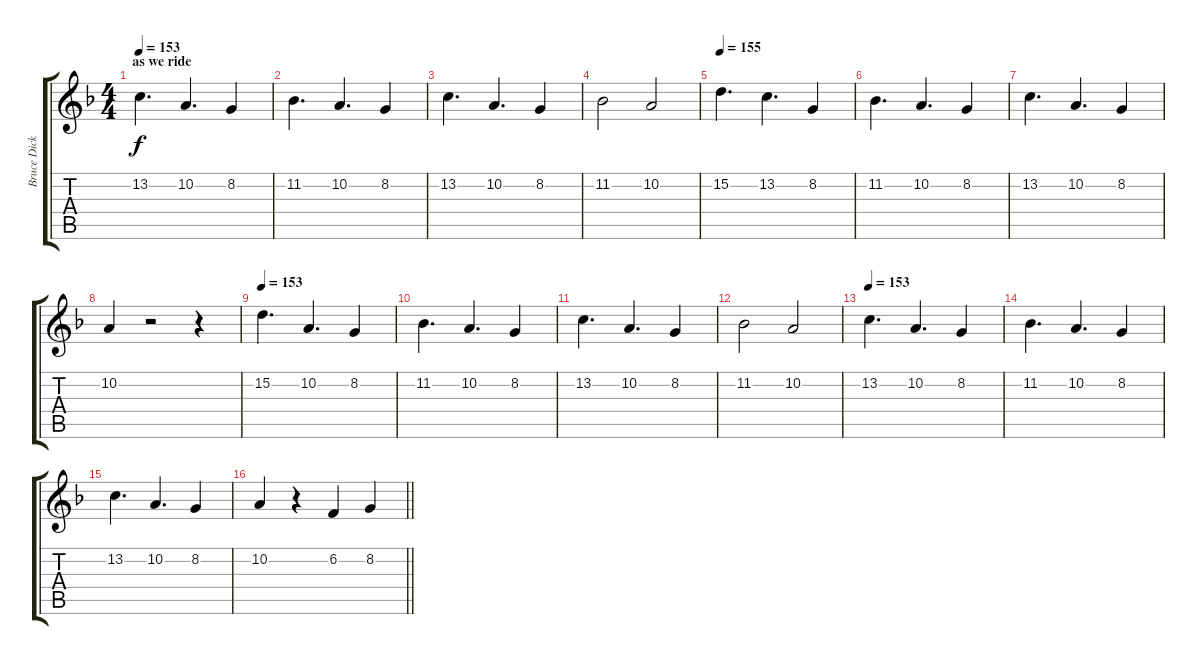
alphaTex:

\track ("Bruce Dickinson" "Bruce Dick") {instrument cello}
\staff {score tabs}
\tuning (E4 B3 G3 D3 A2 E2) {hide}
\ts (4 4)
\section ("" "as we ride")
\tempo 153
\clef g2
\ks f
13.2.4{d dy f} 10.2.4{d} 8.2.4 |
11.2.4{d} 10.2.4{d} 8.2.4 |
13.2.4{d} 10.2.4{d} 8.2.4 |
11.2.2 10.2.2 |
\tempo 153
\tempo 155
15.2.4{d} 13.2.4{d} 8.2.4 |
11.2.4{d} 10.2.4{d} 8.2.4 |
13.2.4{d} 10.2.4{d} 8.2.4 |
10.2.4 r.2 r.4 |
\tempo 153
15.2.4{d} 10.2.4{d} 8.2.4 |
11.2.4{d} 10.2.4{d} 8.2.4 |
13.2.4{d} 10.2.4{d} 8.2.4 |
11.2.2 10.2.2 |
\tempo 153
13.2.4{d} 10.2.4{d} 8.2.4 |
11.2.4{d} 10.2.4{d} 8.2.4 |
13.2.4{d} 10.2.4{d} 8.2.4 |
\barLineRight lightlight
10.2.4 r.4 6.2.4 8.2.4
